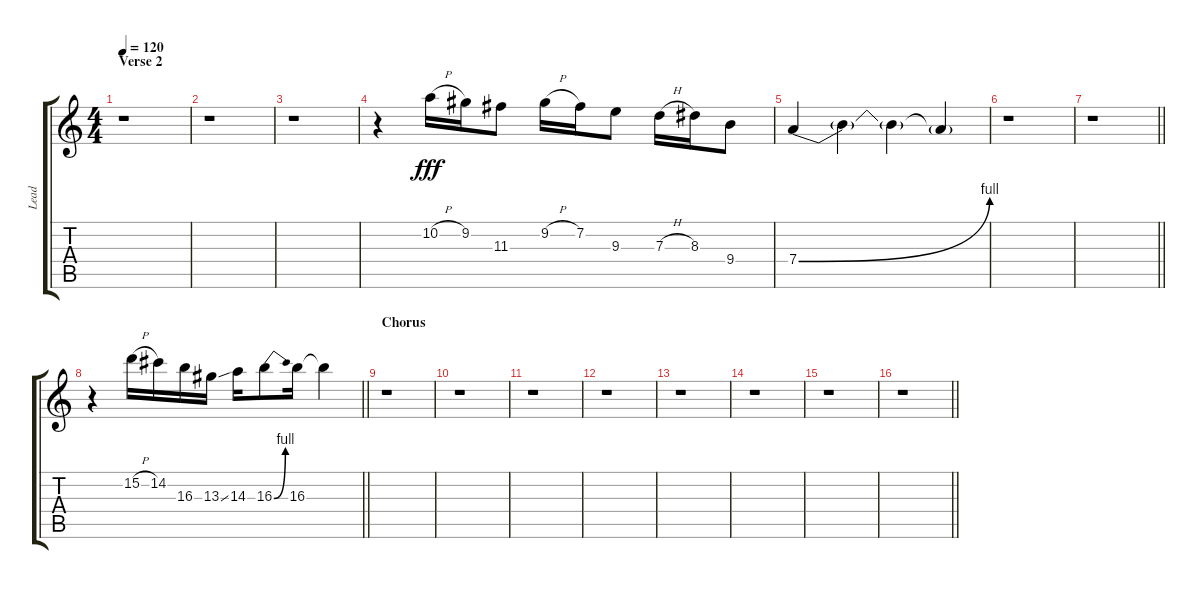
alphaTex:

\track ("Lead" "Lead") {instrument overdrivenguitar}
\staff {score tabs}
\tuning (E4 B3 G3 D3 A2 E2) {hide}
\ts (4 4)
\section ("" "Verse 2")
\tempo 120
\clef g2
\ks c
r.1{dy ff} |
r.1 |
r.1 |
r.4 10.2{h}.16{dy fff} 9.2.16 11.3.8 9.2{h}.16 7.2.16 9.3.8 7.3{h}.16 8.3.16 9.4.8 |
7.4{be (bend 0 0 60 4)}.4 7.4{t}.4 7.4{t}.4 7.4{t}.4 |
r.1 |
\barLineRight lightlight
r.1 |
\barLineRight lightlight
r.4 15.2{h}.16 14.2.16 16.3.16 13.3{ss}.16 14.3.16 16.3{be (bend 0 0 60 4)}.8 16.3.16 16.3{t}.4 |
\section ("" "Chorus")
r.1 |
r.1 |
r.1 |
r.1 |
r.1 |
r.1 |
r.1 |
\barLineRight lightlight
r.1
